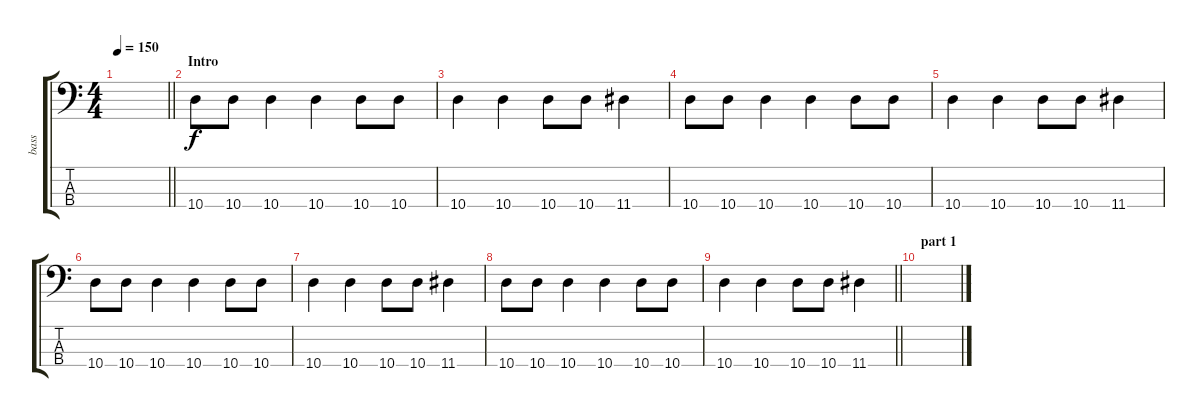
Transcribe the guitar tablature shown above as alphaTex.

\track ("bass" "bass") {instrument electricbasspick}
\staff {score tabs}
\tuning (G2 D2 A1 E1) {hide}
\ts (4 4)
\tempo 150
\clef f4
\barLineRight lightlight
\ks c
|
\section ("" "Intro")
10.4.8 10.4.8 10.4.4 10.4.4 10.4.8 10.4.8 |
10.4.4 10.4.4 10.4.8 10.4.8 11.4.4 |
10.4.8 10.4.8 10.4.4 10.4.4 10.4.8 10.4.8 |
10.4.4 10.4.4 10.4.8 10.4.8 11.4.4 |
10.4.8 10.4.8 10.4.4 10.4.4 10.4.8 10.4.8 |
10.4.4 10.4.4 10.4.8 10.4.8 11.4.4 |
10.4.8 10.4.8 10.4.4 10.4.4 10.4.8 10.4.8 |
\barLineRight lightlight
10.4.4 10.4.4 10.4.8 10.4.8 11.4.4 |
\section ("" "part 1")
